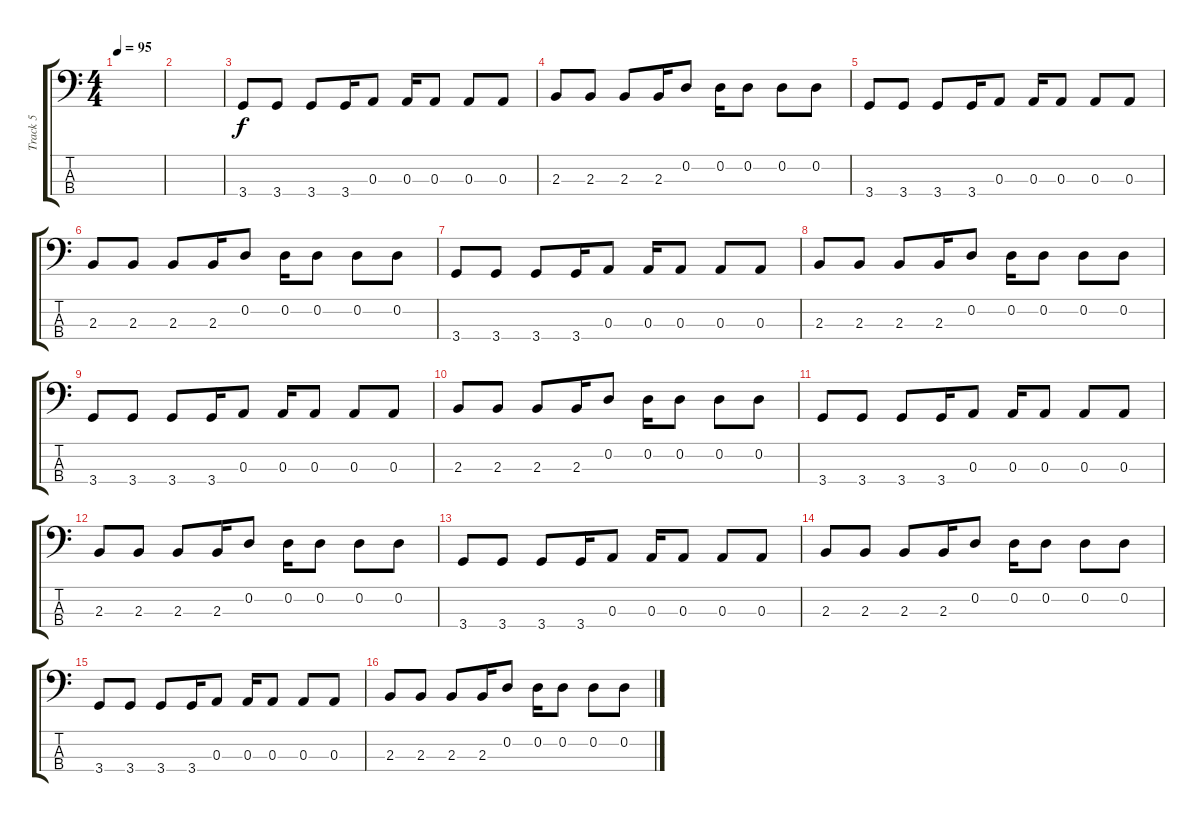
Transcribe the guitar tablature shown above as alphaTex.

\track ("Track 5" "Track 5") {instrument electricbassfinger}
\staff {score tabs}
\tuning (G2 D2 A1 E1) {hide}
\ts (4 4)
\tempo 95
\clef f4
\ks c
|
|
3.4.8{volume 13} 3.4.8 3.4.8 3.4.16 0.3.8 0.3.16 0.3.8 0.3.8 0.3.8 |
2.3.8 2.3.8 2.3.8 2.3.16 0.2.8 0.2.16 0.2.8 0.2.8 0.2.8 |
3.4.8{volume 13} 3.4.8 3.4.8 3.4.16 0.3.8 0.3.16 0.3.8 0.3.8 0.3.8 |
2.3.8 2.3.8 2.3.8 2.3.16 0.2.8 0.2.16 0.2.8 0.2.8 0.2.8 |
3.4.8{volume 13} 3.4.8 3.4.8 3.4.16 0.3.8 0.3.16 0.3.8 0.3.8 0.3.8 |
2.3.8 2.3.8 2.3.8 2.3.16 0.2.8 0.2.16 0.2.8 0.2.8 0.2.8 |
3.4.8{volume 13} 3.4.8 3.4.8 3.4.16 0.3.8 0.3.16 0.3.8 0.3.8 0.3.8 |
2.3.8 2.3.8 2.3.8 2.3.16 0.2.8 0.2.16 0.2.8 0.2.8 0.2.8 |
3.4.8{volume 13} 3.4.8 3.4.8 3.4.16 0.3.8 0.3.16 0.3.8 0.3.8 0.3.8 |
2.3.8 2.3.8 2.3.8 2.3.16 0.2.8 0.2.16 0.2.8 0.2.8 0.2.8 |
3.4.8{volume 13} 3.4.8 3.4.8 3.4.16 0.3.8 0.3.16 0.3.8 0.3.8 0.3.8 |
2.3.8 2.3.8 2.3.8 2.3.16 0.2.8 0.2.16 0.2.8 0.2.8 0.2.8 |
3.4.8{volume 13} 3.4.8 3.4.8 3.4.16 0.3.8 0.3.16 0.3.8 0.3.8 0.3.8 |
2.3.8 2.3.8 2.3.8 2.3.16 0.2.8 0.2.16 0.2.8 0.2.8 0.2.8
